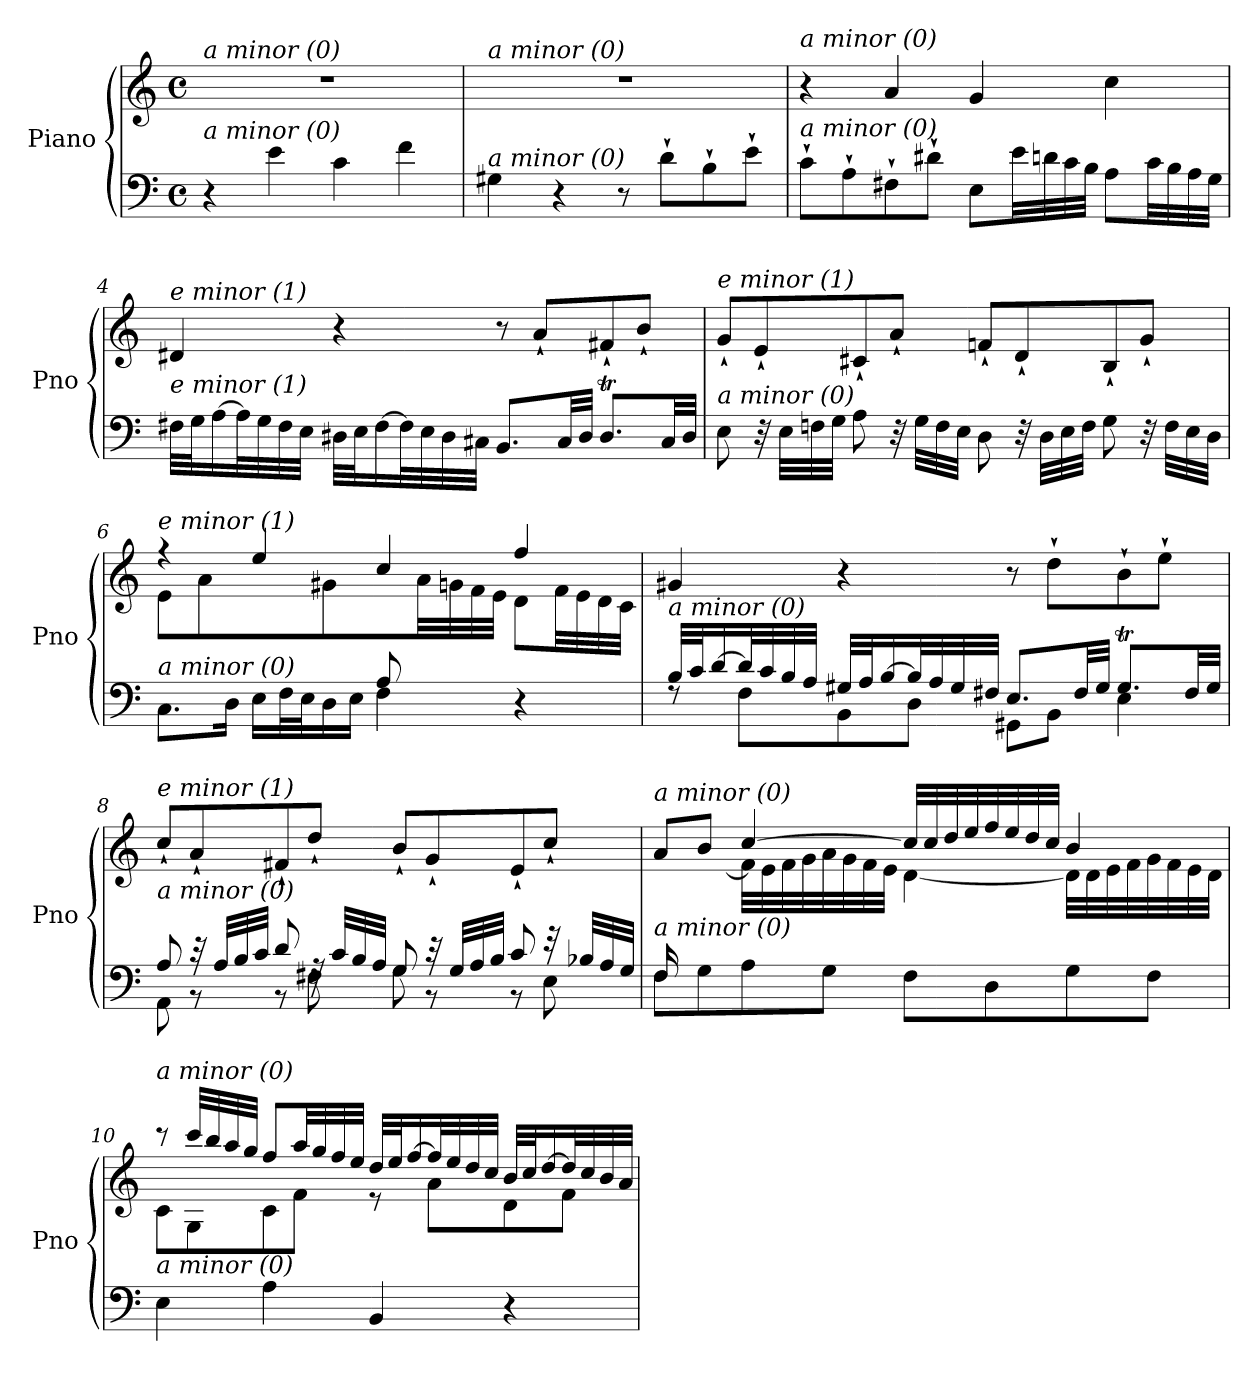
**kern	**kern
*part1	*part1
*staff2	*staff1
*I"Piano	*
*I'Pno	*
*clefF4	*clefG2
*k[]	*k[]
*M4/4	*M4/4
*met(c)	*met(c)
=1	=1
!	!LO:TX:i:t=a minor (0)
!LO:TX:i:t=a minor (0)	!
4r	1r
4e\	.
4c\	.
4f\	.
=2	=2
!	!LO:TX:i:t=a minor (0)
!LO:TX:i:t=a minor (0)	!
4G#X\	1r
4r	.
8r	.
8d`\L	.
8B`\	.
8e`\J	.
=3	=3
!	!LO:TX:i:t=a minor (0)
!LO:TX:i:t=a minor (0)	!
8c`\L	4r
8A`\	.
8F#X`\	4a/
8d#X`\J	.
8E\L	4g/
32e\LL	.
32dn\	.
32c\	.
32B\JJJ	.
8A\L	4cc\
32c\LL	.
32B\	.
32A\	.
32G\JJJ	.
!!LO:LB:g=z
=4	=4
!	!LO:TX:i:t=e minor (1)
!LO:TX:i:t=e minor (1)	!
32F#X\LLL	4d#X/
32G\J	.
[16A\	.
32A\L]	.
32G\	.
32F#\	.
32E\JJJ	.
32D#X\LLL	4r
32E\J	.
[16F#\	.
32F#\L]	.
32E\	.
32D#\	.
32C#X\JJJ	.
8.BB/L	8r
.	8a`/L
32C#/LL	.
32D#/JJJ	.
8.D#t/L	8f#X`/
.	8b`/J
32C#/LL	.
32D#/JJJ	.
=5	=5
!	!LO:TX:i:t=e minor (1)
!LO:TX:i:t=a minor (0)	!
8E\	8g`/L
32r	8e`/
32E\LLL	.
32Fn\	.
32G\JJJ	.
8A\	8c#X`/
32r	8a`/J
32G\LLL	.
32F\	.
32E\JJJ	.
8D\	8fn`/L
32r	8d`/
32D\LLL	.
32E\	.
32F\JJJ	.
8G\	8B`/
32r	8g`/J
32F\LLL	.
32E\	.
32D\JJJ	.
!!LO:LB:g=z
=6	=6
*^	*^
!	!	!LO:TX:i:t=e minor (1)	!
!LO:TX:i:t=a minor (0)	!	!	!
2ryy	8.C\L	4r	8e\
.	.	.	4a\
.	16D\Jk	.	.
.	16E\LL	4ee/	.
.	32F\L	.	.
.	32E\J	.	.
.	16D\	.	8g#X\
.	16E\JJ	.	.
8A/L	4F\	4cc/	8ryy
4.ryy	.	.	32a\LL
.	.	.	32gn\
.	.	.	32f\
.	.	.	32e\JJJ
.	4r	4ff/	8d\L
.	.	.	32f\LL
.	.	.	32e\
.	.	.	32d\
.	.	.	32c\JJJ
=7	=7	=7	=7
!	!	!LO:TX:i:t=a minor (0)	!
!LO:TX:i:t=a minor (0)	!	!	!
*	*	*v	*v
32B/LLL	8rF	4g#X/
32c/J	.	.
[16d/	.	.
32d/L]	8F\L	.
32c/	.	.
32B/	.	.
32A/JJJ	.	.
32G#X/LLL	8BB\	4r
32A/J	.	.
[16B/	.	.
32B/L]	8D\J	.
32A/	.	.
32G#/	.	.
32F#X/JJJ	.	.
8.E/L	8GG#X\L	8r
.	8BB\J	8dd`\L
32F#/LL	.	.
32G#/JJJ	.	.
8.G#t/L	4E\	8b`\
.	.	8ee`\J
32F#/LL	.	.
32G#/JJJ	.	.
!!LO:LB:g=z
=8	=8	=8
!	!	!LO:TX:i:t=e minor (1)
!LO:TX:i:t=a minor (0)	!	!
8A/	8AA\	8cc`/L
32r	8r	8a`/
32A/LLL	.	.
32B/	.	.
32c/JJJ	.	.
8d/	8r	8f#X`/
32rF	8F#X\	8dd`/J
32c/LLL	.	.
32B/	.	.
32A/JJJ	.	.
8G/	8G\	8b`/L
32r	8r	8g`/
32G/LLL	.	.
32A/	.	.
32B/JJJ	.	.
8c/	8r	8e`/
32r	8E\	8cc`/J
32B-X/LLL	.	.
32A/	.	.
32G/JJJ	.	.
!!LO:LB:g=z
=9	=9	=9
*	*	*^
!	!	!LO:TX:i:t=a minor (0)	!
!LO:TX:i:t=a minor (0)	!	!	!
16F/KL	8F\L	8a/L	16ryy
2...ryy	.	.	8f\
.	8G\	8b/J	.
.	.	.	[16f\Jk
.	8A\	[4cc/	32f\LLL]
.	.	.	32e\
.	.	.	32f\
.	.	.	32g\
.	8G\J	.	32a\
.	.	.	32g\
.	.	.	32f\
.	.	.	32e\JJJ
.	8F\L	32cc/LLL]	[4d\
.	.	32cc/	.
.	.	32dd/	.
.	.	32ee/	.
.	8D\	32ff/	.
.	.	32ee/	.
.	.	32dd/	.
.	.	32cc/JJJ	.
.	8G\	4b/	32d\LLL]
.	.	.	32d\
.	.	.	32e\
.	.	.	32f\
.	8F\J	.	32g\
.	.	.	32f\
.	.	.	32e\
.	.	.	32d\JJJ
*v	*v	*	*
!!LO:PB:g=z	!!
=10	=10	=10
!	!LO:TX:i:t=a minor (0)	!
!LO:TX:i:t=a minor (0)	!	!
4E\	8r	8c\L
.	32ccc/LLL	8G\
.	32bb/	.
.	32aa/	.
.	32gg/JJJ	.
4A\	8ff/L	8c\
.	32aa/LL	8f\J
.	32gg/	.
.	32ff/	.
.	32ee/JJJ	.
4BB/	32dd/LLL	8r
.	32ee/J	.
.	[16ff/	.
.	32ff/L]	8a\L
.	32ee/	.
.	32dd/	.
.	32cc/JJJ	.
4r	32b/LLL	8d\
.	32cc/J	.
.	[16dd/	.
.	32dd/L]	8f\J
.	32cc/	.
.	32b/	.
.	32a/JJJ	.
*	*v	*v
=	=
*-	*-
